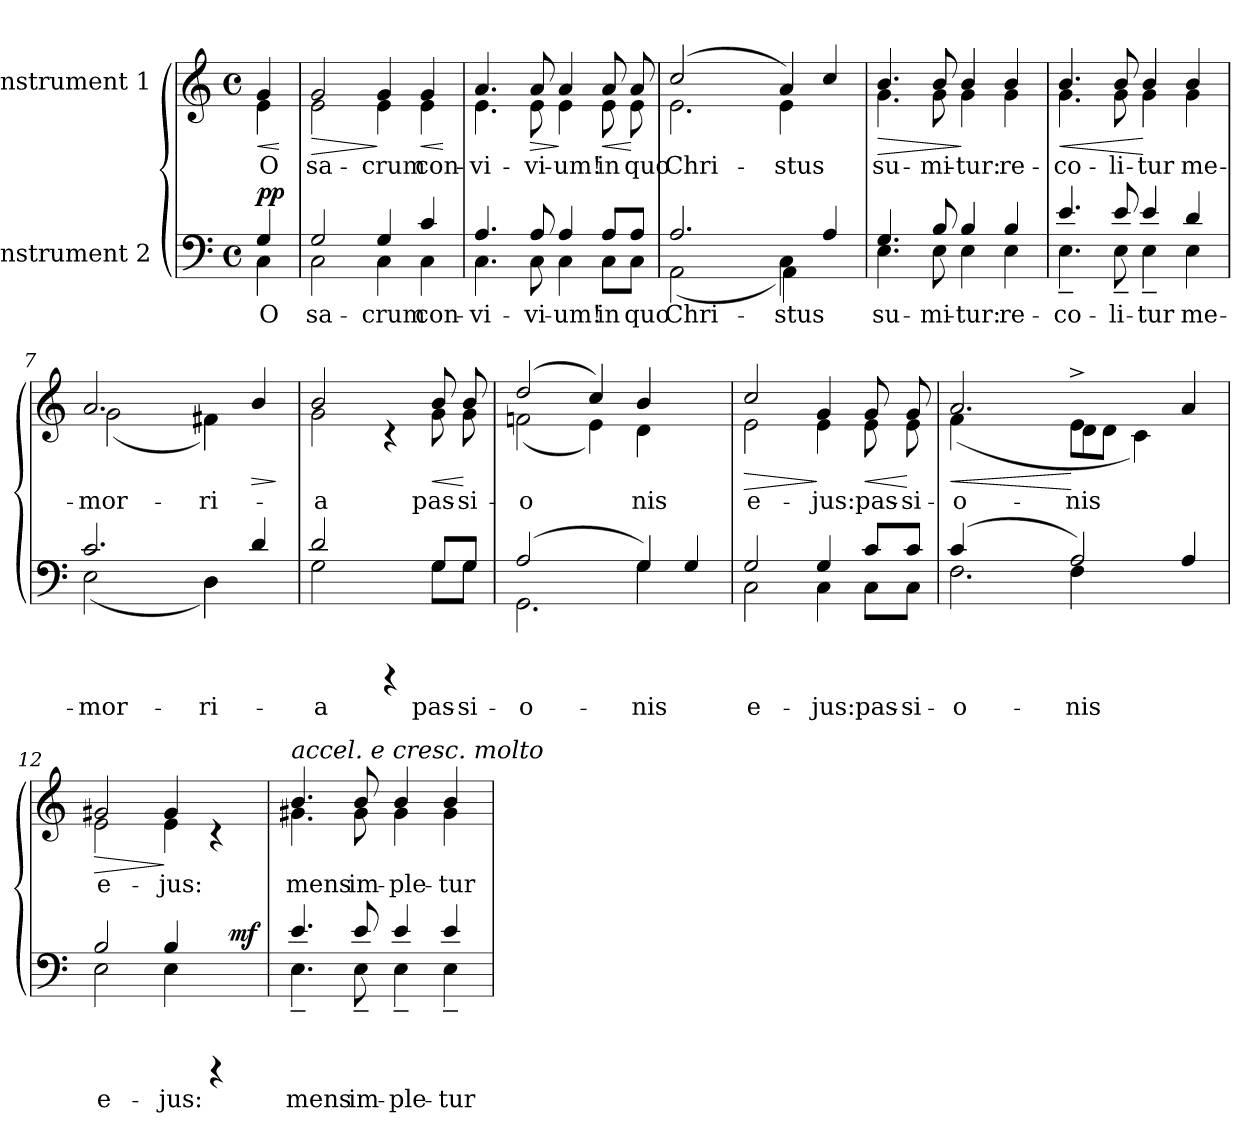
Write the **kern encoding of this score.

**kern	**text	**dynam	**kern	**text	**dynam
*part2	*part2	*part2	*part1	*part1	*part1
*staff2	*staff2	*staff2	*staff1	*staff1	*staff1
*I"Instrument 2	*	*	*I"Instrument 1	*	*
!!LO:PB:g=z
*stria5	*	*	*stria5	*	*
*clefF4	*	*	*clefG2	*	*
*k[]	*	*	*k[]	*	*
*C:	*	*	*C:	*	*
*M4/4	*	*	*M4/4	*	*
*met(c)	*	*	*met(c)	*	*
=1	=1	=1	=1	=1	=1
*^	*	*	*	*	*
!	!	!	!	!LO:TX:a:t=Adagio	!	!
!	!	!LO:LY:a:cj	!LO:DY:a	!	!LO:LY:b:cj	!LO:HP:b
*	*	*	*	*^	*	*
4G/	4C\	O	pp	4g/	4e\	O	<
*v	*v	*	*	*	*	*	*
*	*	*	*v	*v	*	*
.	.	.	.	.	[
=2	=2	=2	=2	=2	=2
*^	*	*	*	*	*
!	!	!LO:LY:a:cj	!	!	!LO:LY:b:cj	!LO:HP:b
*	*	*	*	*^	*	*
2G/	2C\	sa-	.	2g/	2e\	sa-	>
!	!	!LO:LY:a:cj	!	!	!	!LO:LY:b:cj	!
4G/	4C\	-crum	.	4g/	4e\	-crum	]
!	!	!LO:LY:a:cj	!	!	!	!LO:LY:b:cj	!LO:HP:b
4c/	4C\	con-	.	4g/	4e\	con-	<
*v	*v	*	*	*	*	*	*
*	*	*	*v	*v	*	*
.	.	.	.	.	[
=3	=3	=3	=3	=3	=3
*^	*	*	*	*	*
!	!	!LO:LY:a:cj	!	!	!LO:LY:b:cj	!
*	*	*	*	*^	*	*
4.A/	4.C\	-vi-	.	4.a/	4.e\	-vi-	.
!	!	!LO:LY:a:cj	!	!	!	!LO:LY:b:cj	!LO:HP:b
8A/	8C\	-vi-	.	8a/	8e\	-vi-	>
!	!	!LO:LY:a:cj	!	!	!	!LO:LY:b:cj	!
4A/	4C\	-um!	.	4a/	4e\	-um!	]
!	!	!LO:LY:a:cj	!	!	!	!LO:LY:b:cj	!LO:HP:b
8A/L	8C\L	in	.	8a/	8e\	in	<
!	!	!LO:LY:a:cj	!	!	!	!LO:LY:b:cj	!
8A/J	8C\J	quo	.	8a/	8e\	quo	[
=4	=4	=4	=4	=4	=4	=4	=4
!	!	!LO:LY:a:cj	!	!	!	!LO:LY:b:cj	!
2.A/	(<2AA\	Chri-	.	2.e\	(>2cc/	Chri-	.
.	4ryy	.	.	.	4ryy	.	.
!	!	!LO:LY:a:cj	!	!	!	!	!
!	!	!LO:LY:a:cj	!	!	!	!LO:LY:b:cj	!
!	!	!	!	!	!	!LO:LY:b:cj	!
4C\)	4AA\	-stus	.	4a/)	4e\	-stus	.
4A/	4ryy	.	.	4cc/	4ryy	.	.
=5	=5	=5	=5	=5	=5	=5	=5
!	!	!LO:LY:a:cj	!	!	!	!LO:LY:b:cj	!LO:HP:b
4.G/	4.E\	su-	.	4.b/	4.g\	su-	>
!	!	!LO:LY:a:cj	!	!	!	!LO:LY:b:cj	!
8B/	8E\	-mi-	.	8b/	8g\	-mi-	.
!	!	!LO:LY:a:cj	!	!	!	!LO:LY:b:cj	!
4B/	4E\	-tur:	.	4b/	4g\	-tur:	]
!	!	!LO:LY:a:cj	!	!	!	!LO:LY:b:cj	!
4B/	4E\	re-	.	4b/	4g\	re-	.
!!LO:LB:g=z	!!
=6	=6	=6	=6	=6	=6	=6	=6
!	!	!LO:LY:a:cj	!	!	!	!LO:LY:b:cj	!LO:HP:b
4.e/	4.E~>\	-co-	.	4.b/	4.g\	-co-	<
!	!	!LO:LY:a:cj	!	!	!	!LO:LY:b:cj	!
8e/	8E~>\	-li-	.	8b/	8g\	-li-	.
!	!	!LO:LY:a:cj	!	!	!	!LO:LY:b:cj	!
4e/	4E~>\	-tur	.	4b/	4g\	-tur	[
!	!	!LO:LY:a:cj	!	!	!	!LO:LY:b:cj	!
4d/	4E\	me-	.	4b/	4g\	me-	.
=7	=7	=7	=7	=7	=7	=7	=7
!	!	!LO:LY:a:cj	!	!	!	!LO:LY:b:cj	!
2.c/	(<2E\	-mor-	.	2.a/	(<2g\	-mor-	.
.	4ryy	.	.	.	4ryy	.	.
!	!	!LO:LY:a:cj	!	!	!	!	!
!	!	!LO:LY:a:cj	!	!	!	!LO:LY:b:cj	!
!	!	!	!	!	!	!LO:LY:b:cj	!
4D\)	4D\	-ri-	.	4f#X\)	4f#\	-ri-	.
!	!	!	!	!	!	!	!LO:HP:b
4d/	4ryy	.	.	4b/	4ryy	.	>
*v	*v	*	*	*	*	*	*
*	*	*	*v	*v	*	*
.	.	.	.	.	]
=8	=8	=8	=8	=8	=8
*^	*	*	*	*	*
!	!	!LO:LY:a:cj	!	!	!LO:LY:b:cj	!
*	*	*	*	*^	*	*
2d/	2G\	-a	.	2b/	2g\	-a	.
4rGGGG	4ryy	.	.	4rc	4ryy	.	.
!	!	!LO:LY:a:cj	!	!	!	!LO:LY:b:cj	!LO:HP:b
8G/L	8G\L	pas-	.	8b/	8g\	pas-	<
!	!	!LO:LY:a:cj	!	!	!	!LO:LY:b:cj	!
8G/J	8G\J	-si-	.	8b/	8g\	-si-	[
=9	=9	=9	=9	=9	=9	=9	=9
!	!	!LO:LY:a:cj	!	!	!	!LO:LY:b:cj	!
2.GG\	(>2A/	-o-	.	(>2dd/	(<2fn\	-o-	.
!	!	!	!	!	!	!LO:LY:b:cj	!
.	4ryy	.	.	4cc/)	4e\)	--	.
!	!	!LO:LY:a:cj	!	!	!	!	!
!	!	!LO:LY:a:cj	!	!	!	!LO:LY:b:cj	!
4G/)	4G\	-nis	.	4b/	4d\	-nis	.
4G/	4ryy	.	.	4ryy	4ryy	.	.
=10	=10	=10	=10	=10	=10	=10	=10
!	!	!LO:LY:a:cj	!	!	!	!LO:LY:b:cj	!LO:HP:b
2G/	2C\	e-	.	2cc/	2e\	e-	>
!	!	!LO:LY:a:cj	!	!	!	!LO:LY:b:cj	!
4G/	4C\	-jus:	.	4g/	4e\	-jus:	]
!	!	!LO:LY:a:cj	!	!	!	!LO:LY:b:cj	!LO:HP:b
8c/L	8C\L	pas-	.	8g/	8e\	pas-	<
!	!	!LO:LY:a:cj	!	!	!	!LO:LY:b:cj	!
8c/J	8C\J	-si-	.	8g/	8e\	-si-	[
!!LO:LB:g=z	!!
=11	=11	=11	=11	=11	=11	=11	=11
!	!	!LO:LY:a:cj	!	!	!	!LO:LY:b:cj	!LO:HP:b
2.F\	(>4c/	-o-	.	2.a/	(<4f\	-o-	<
.	2ryy	.	.	.	2ryy	.	.
!	!	!LO:LY:a:cj	!	!	!	!	!
!	!	!LO:LY:a:cj	!	!	!	!LO:LY:b:cj	!
!	!	!	!	!	!	!LO:LY:b:cj	!
2A/)	4F\	-nis	.	8e^<\L	4d\	-nis	[
!	!	!	!	!	!	!LO:LY:b:cj	!
.	.	.	.	8d\J	.	--	.
!	!	!	!	!	!	!LO:LY:b:cj	!
.	2ryy	.	.	4c\)	2ryy	--	.
4A/	.	.	.	4a/	.	.	.
=12	=12	=12	=12	=12	=12	=12	=12
!	!	!LO:LY:a:cj	!	!	!	!LO:LY:b:cj	!LO:HP:b
*	*^	*	*	*	*	*	*
2B/	2E\	2ryy	e-	.	2g#X/	2e\	e-	>
!	!	!	!LO:LY:a:cj	!	!	!	!LO:LY:b:cj	!
4B/	4E\	4ryy	-jus:	.	4g#/	4e\	-jus:	]
4rGGGG	4ryy	16ryy	.	.	4rc	4ryy	.	.
!	!	!	!	!LO:DY:a	!	!	!	!
.	.	8.ryy	.	mf	.	.	.	.
=13	=13	=13	=13	=13	=13	=13	=13	=13
!	!	!	!	!	!LO:TX:a:i:t=accel. e cresc. molto	!	!	!
!	!	!	!LO:LY:a:cj	!	!	!	!LO:LY:b:cj	!
*	*v	*v	*	*	*	*	*	*
4.e/	4.E~>\	mens	.	4.b/	4.g#X\	mens	.
!	!	!LO:LY:a:cj	!	!	!	!LO:LY:b:cj	!
8e/	8E~>\	im-	.	8b/	8g#\	im-	.
!	!	!LO:LY:a:cj	!	!	!	!LO:LY:b:cj	!
4e/	4E~>\	-ple-	.	4b/	4g#\	-ple-	.
!	!	!LO:LY:a:cj	!	!	!	!LO:LY:b:cj	!
4e/	4E~>\	-tur	.	4b/	4g#\	-tur	.
*v	*v	*	*	*	*	*	*
*	*	*	*v	*v	*	*
=	=	=	=	=	=
*-	*-	*-	*-	*-	*-
